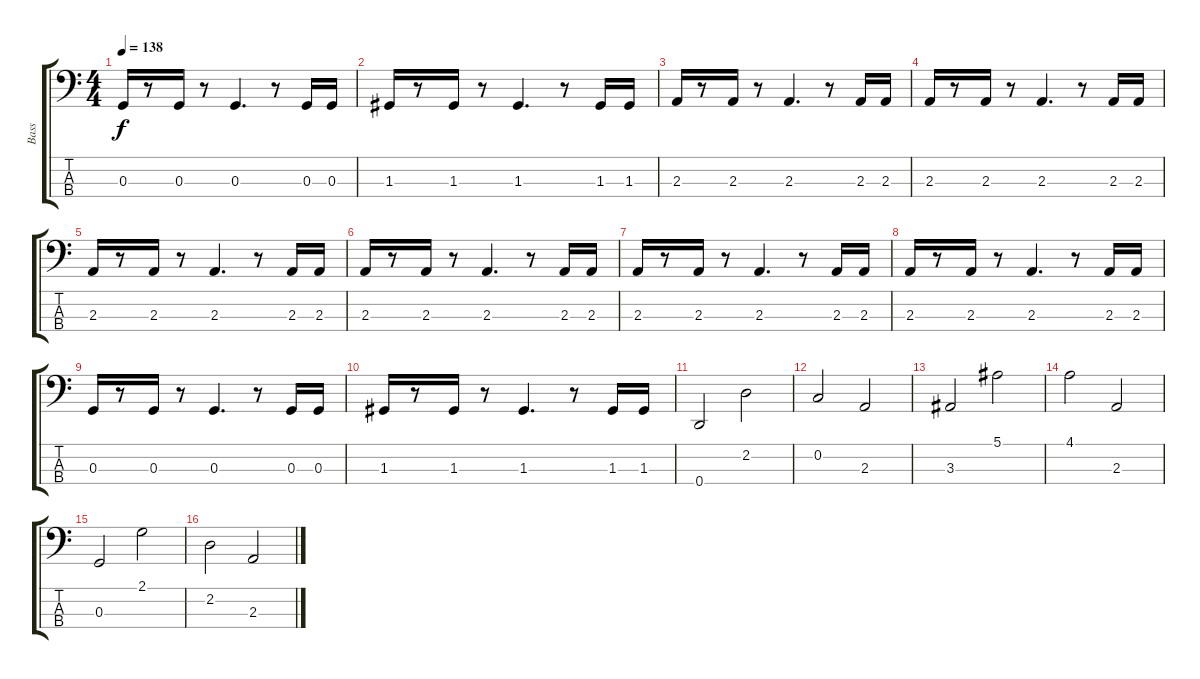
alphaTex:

\track ("Bass" "Bass") {instrument electricbassfinger}
\staff {score tabs}
\tuning (F2 C2 G1 D1) {hide}
\ts (4 4)
\tempo 138
\clef f4
\ks c
0.3.16{dy f} r.8 0.3.16 r.8 0.3.4{d} r.8 0.3.16 0.3.16 |
1.3.16 r.8 1.3.16 r.8 1.3.4{d} r.8 1.3.16 1.3.16 |
2.3.16 r.8 2.3.16 r.8 2.3.4{d} r.8 2.3.16 2.3.16 |
2.3.16 r.8 2.3.16 r.8 2.3.4{d} r.8 2.3.16 2.3.16 |
2.3.16 r.8 2.3.16 r.8 2.3.4{d} r.8 2.3.16 2.3.16 |
2.3.16 r.8 2.3.16 r.8 2.3.4{d} r.8 2.3.16 2.3.16 |
2.3.16 r.8 2.3.16 r.8 2.3.4{d} r.8 2.3.16 2.3.16 |
2.3.16 r.8 2.3.16 r.8 2.3.4{d} r.8 2.3.16 2.3.16 |
0.3.16 r.8 0.3.16 r.8 0.3.4{d} r.8 0.3.16 0.3.16 |
1.3.16 r.8 1.3.16 r.8 1.3.4{d} r.8 1.3.16 1.3.16 |
0.4.2 2.2.2 |
0.2.2 2.3.2 |
3.3.2 5.1.2 |
4.1.2 2.3.2 |
0.3.2 2.1.2 |
2.2.2 2.3.2
